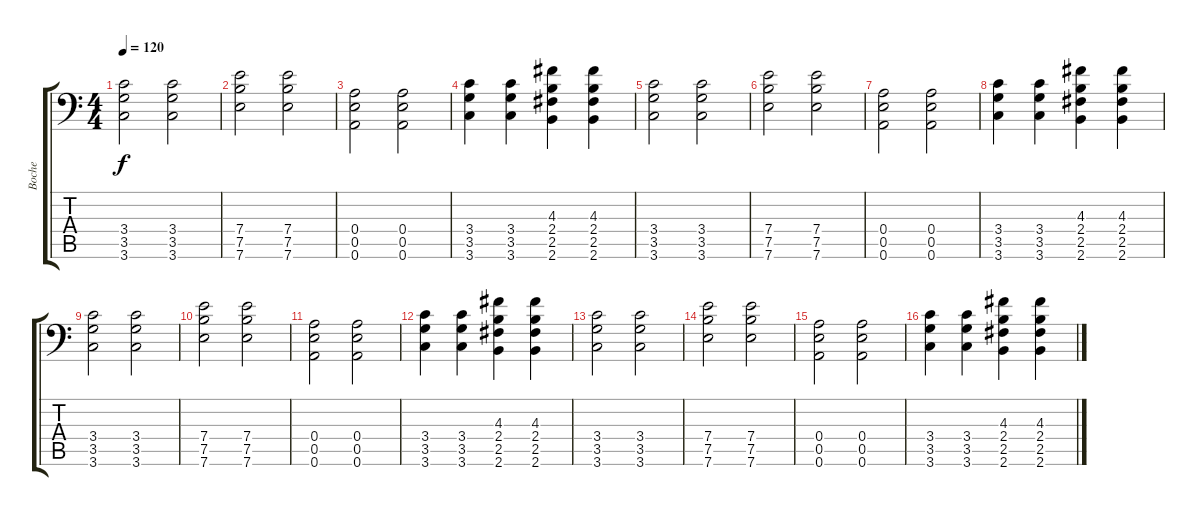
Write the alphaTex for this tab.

\track ("Boche" "Boche") {instrument distortionguitar}
\staff {score tabs}
\tuning (B3 G3 D3 A2 E2 A1) {hide}
\ts (4 4)
\tempo 120
\clef f4
\ks c
(3.4 3.5 3.6).2{dy f} (3.4 3.5 3.6).2 |
(7.4 7.5 7.6).2 (7.4 7.5 7.6).2 |
(0.4 0.5 0.6).2 (0.4 0.5 0.6).2 |
(3.4 3.5 3.6).4 (3.4 3.5 3.6).4 (4.3 2.4 2.5 2.6).4 (4.3 2.4 2.5 2.6).4 |
(3.4 3.5 3.6).2 (3.4 3.5 3.6).2 |
(7.4 7.5 7.6).2 (7.4 7.5 7.6).2 |
(0.4 0.5 0.6).2 (0.4 0.5 0.6).2 |
(3.4 3.5 3.6).4 (3.4 3.5 3.6).4 (4.3 2.4 2.5 2.6).4 (4.3 2.4 2.5 2.6).4 |
(3.4 3.5 3.6).2 (3.4 3.5 3.6).2 |
(7.4 7.5 7.6).2 (7.4 7.5 7.6).2 |
(0.4 0.5 0.6).2 (0.4 0.5 0.6).2 |
(3.4 3.5 3.6).4 (3.4 3.5 3.6).4 (4.3 2.4 2.5 2.6).4 (4.3 2.4 2.5 2.6).4 |
(3.4 3.5 3.6).2 (3.4 3.5 3.6).2 |
(7.4 7.5 7.6).2 (7.4 7.5 7.6).2 |
(0.4 0.5 0.6).2 (0.4 0.5 0.6).2 |
(3.4 3.5 3.6).4 (3.4 3.5 3.6).4 (4.3 2.4 2.5 2.6).4 (4.3 2.4 2.5 2.6).4
